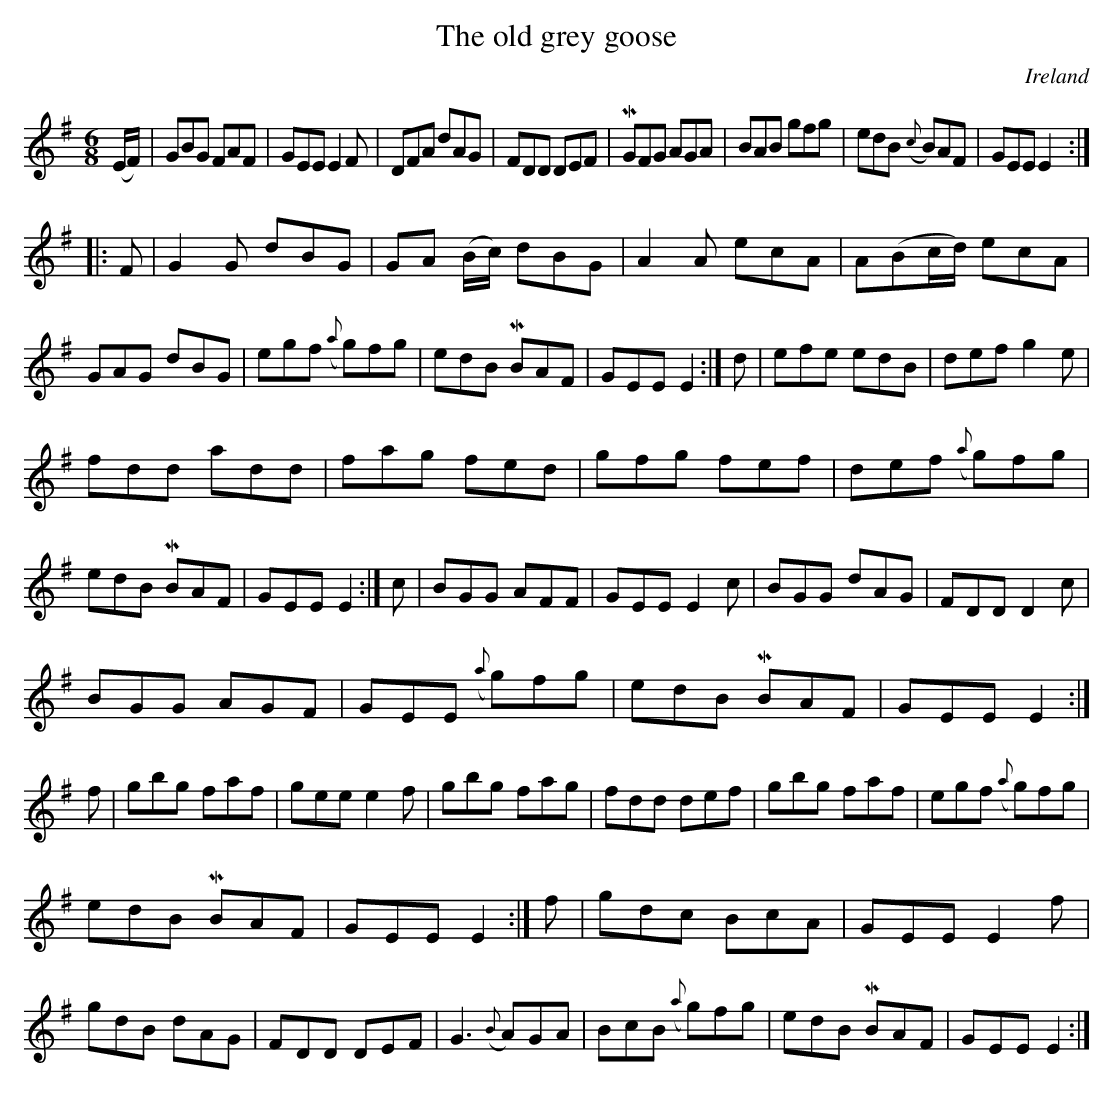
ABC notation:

X:1
T:The old grey goose
O:Ireland
M:6/8
L:1/8
K:Em
(E/F/)|GBG FAF|GEE E2F|DFA dAG|FDD DEF|MGFG AGA|BAB gfg|edB ({c}B)AF | GEE E2:|
|:F|G2G dBG|GA (B/c/) dBG|A2A ecA|A(Bc/d/) ecA|GAG dBG|egf ({a}g)fg|edB MBAF|GEE E2:|d|efe edB|def g2e|
fdd add|fag fed|gfg fef|def ({a}g)fg|edB MBAF|GEE E2:|c|BGG AFF|GEE E2c|BGG dAG|FDD D2c|
BGG AGF|GEE ({a}g)fg|edB MBAF|GEE E2:|f|gbg faf|gee e2f|gbg fag|fdd def|gbg faf|egf ({a}g)fg|
edB MBAF|GEE E2:|f|gdc BcA|GEE E2f|gdB dAG|FDD DEF|G3 ({B}A)GA|BcB ({a}g)fg|edB MBAF|GEE E2:|
